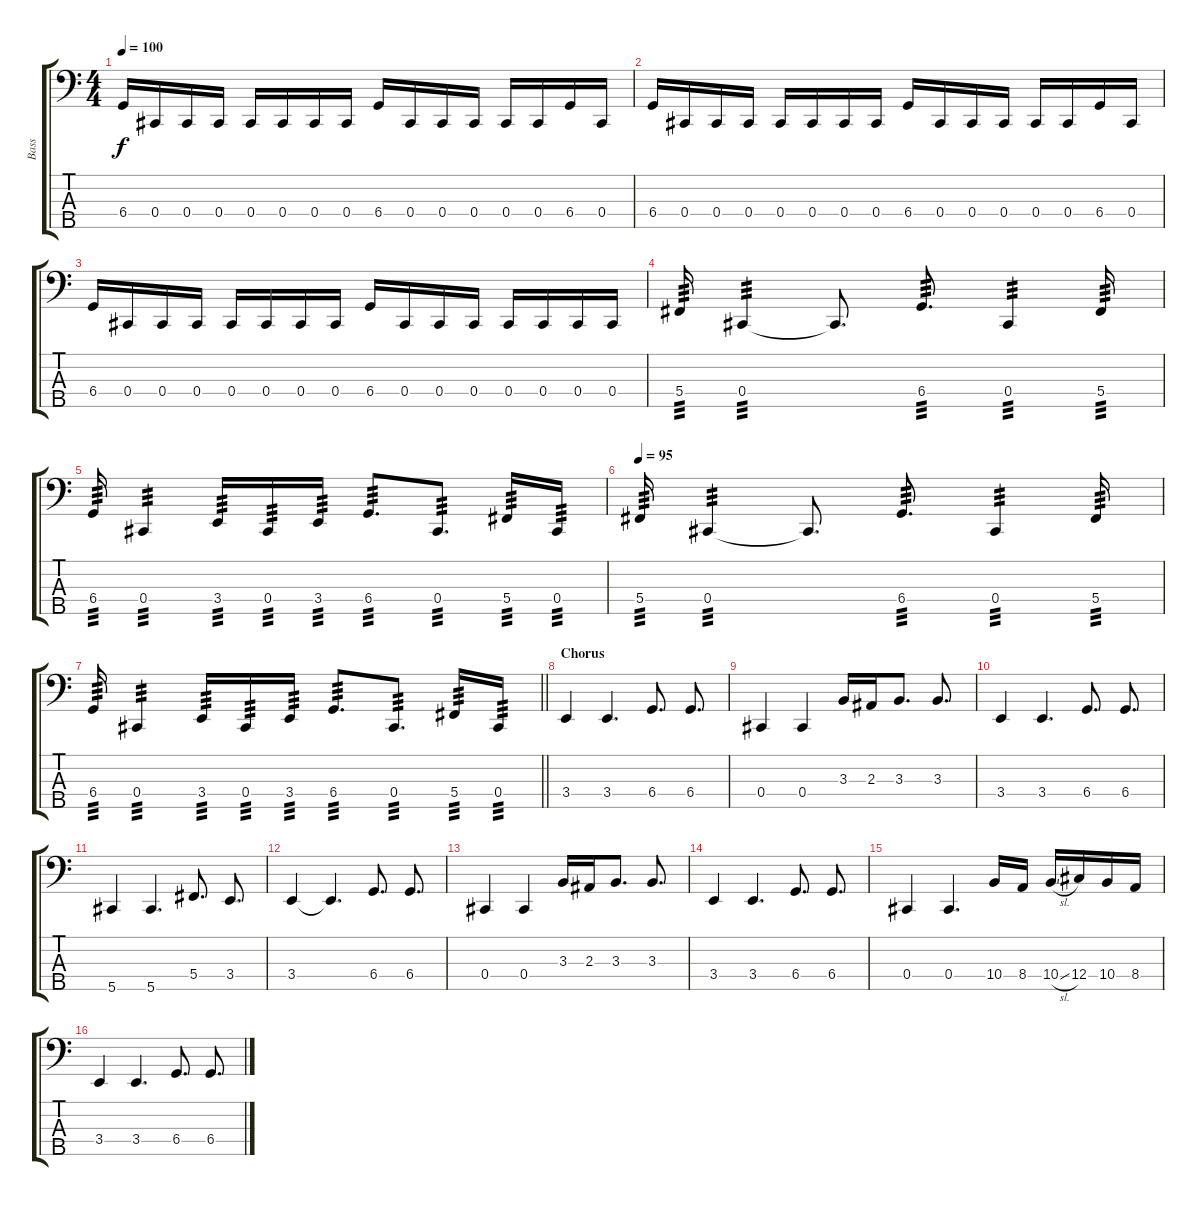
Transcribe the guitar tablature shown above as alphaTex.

\track ("Bass" "Bass") {instrument electricbassfinger}
\staff {score tabs}
\tuning (Gb2 Db2 Ab1 Db1 Ab0) {hide}
\ts (4 4)
\tempo 100
\clef f4
\ks c
6.4.16{dy f} 0.4.16 0.4.16 0.4.16 0.4.16 0.4.16 0.4.16 0.4.16 6.4.16 0.4.16 0.4.16 0.4.16 0.4.16 0.4.16 6.4.16 0.4.16 |
6.4.16 0.4.16 0.4.16 0.4.16 0.4.16 0.4.16 0.4.16 0.4.16 6.4.16 0.4.16 0.4.16 0.4.16 0.4.16 0.4.16 6.4.16 0.4.16 |
6.4.16 0.4.16 0.4.16 0.4.16 0.4.16 0.4.16 0.4.16 0.4.16 6.4.16 0.4.16 0.4.16 0.4.16 0.4.16 0.4.16 0.4.16 0.4.16 |
5.4.16{tp 3} 0.4.4{tp 3} 0.4{t}.8{d} 6.4.8{d tp 3} 0.4.4{tp 3} 5.4.16{tp 3} |
6.4.16{tp 3} 0.4.4{tp 3} 3.4.16{tp 3} 0.4.16{tp 3} 3.4.16{tp 3} 6.4.8{d tp 3} 0.4.8{d tp 3} 5.4.16{tp 3} 0.4.16{tp 3} |
\tempo 95
5.4.16{tp 3} 0.4.4{tp 3} 0.4{t}.8{d} 6.4.8{d tp 3} 0.4.4{tp 3} 5.4.16{tp 3} |
\barLineRight lightlight
6.4.16{tp 3} 0.4.4{tp 3} 3.4.16{tp 3} 0.4.16{tp 3} 3.4.16{tp 3} 6.4.8{d tp 3} 0.4.8{d tp 3} 5.4.16{tp 3} 0.4.16{tp 3} |
\section ("" "Chorus")
3.4.4 3.4.4{d} 6.4.8{d} 6.4.8{d} |
0.4.4 0.4.4 3.3.16 2.3.16 3.3.8{d} 3.3.8{d} |
3.4.4 3.4.4{d} 6.4.8{d} 6.4.8{d} |
5.5.4 5.5.4{d} 5.4.8{d} 3.4.8{d} |
3.4.4 3.4{t}.4{d} 6.4.8{d} 6.4.8{d} |
0.4.4 0.4.4 3.3.16 2.3.16 3.3.8{d} 3.3.8{d} |
3.4.4 3.4.4{d} 6.4.8{d} 6.4.8{d} |
0.4.4 0.4.4{d} 10.4.16 8.4.16 10.4{sl}.16 12.4.16 10.4.16 8.4.16 |
3.4.4 3.4.4{d} 6.4.8{d} 6.4.8{d}
